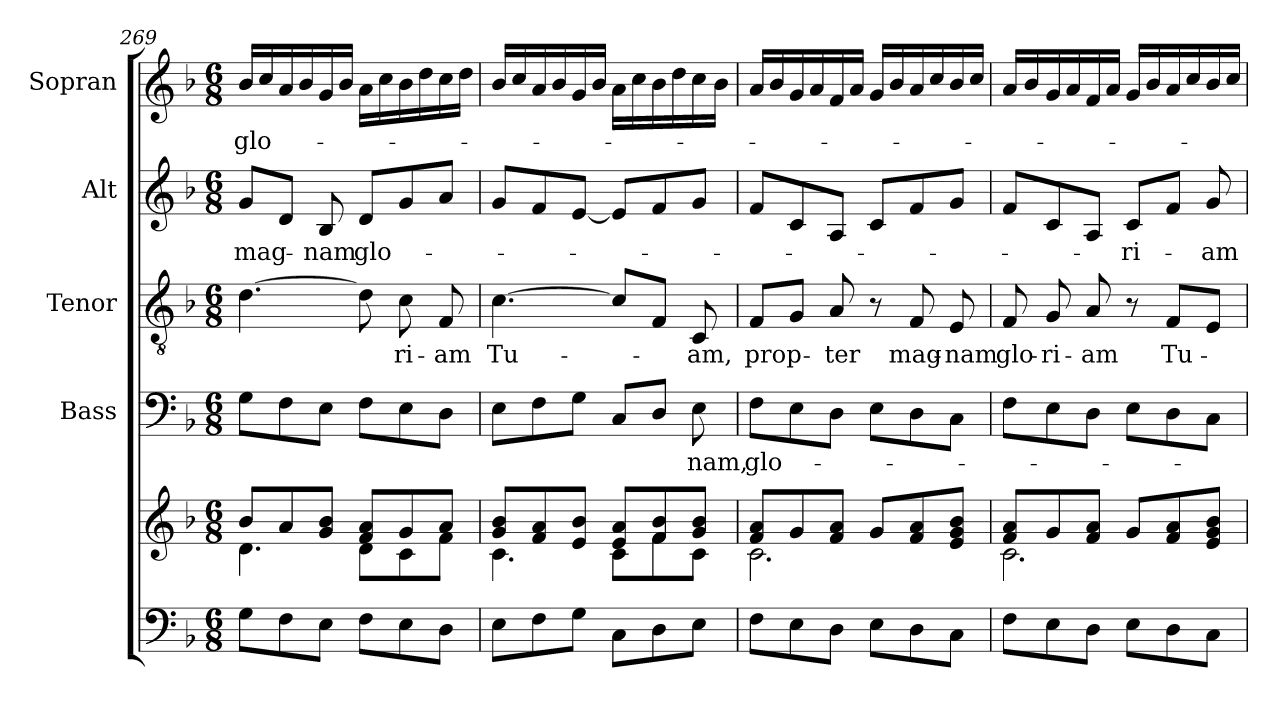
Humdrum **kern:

**kern	**kern	**kern	**text	**kern	**text	**kern	**text	**kern	**text
*part5	*part5	*part4	*part4	*part3	*part3	*part2	*part2	*part1	*part1
*staff6	*staff5	*staff4	*staff4	*staff3	*staff3	*staff2	*staff2	*staff1	*staff1
*	*	*I"Bass	*	*I"Tenor	*	*I"Alt	*	*I"Sopran	*
*	*	*I'B.	*	*I'T.	*	*I'A.	*	*I'S.	*
*clefF4	*clefG2	*clefF4	*	*clefGv2	*	*clefG2	*	*clefG2	*
*k[b-]	*k[b-]	*k[b-]	*	*k[b-]	*	*k[b-]	*	*k[b-]	*
*F:	*F:	*F:	*	*F:	*	*F:	*	*F:	*
*M6/8	*M6/8	*M6/8	*	*M6/8	*	*M6/8	*	*M6/8	*
=269	=269	=269	=269	=269	=269	=269	=269	=269	=269
*	*^	*	*	*	*	*	*	*	*
!	!	!	!	!	!	!	!	!LO:LY:b	!	!LO:LY:b
8G\L	8b-/L	4.d\	8G\L	.	[4.d\	.	8g/L	mag-	16b-/LL	glo-
.	.	.	.	.	.	.	.	.	16cc/	.
8F\	8a/	.	8F\	.	.	.	8d/J	.	16a/	.
.	.	.	.	.	.	.	.	.	16b-/	.
!	!	!	!	!	!	!	!	!LO:LY:b	!	!
8E\J	8g/ 8b-/J	.	8E\J	.	.	.	8B-/	-nam	16g/	.
.	.	.	.	.	.	.	.	.	16b-/JJ	.
!	!	!	!	!	!	!	!	!LO:LY:b	!	!
8F\L	8f/ 8a/L	8d\L	8F\L	.	8d\]	.	8d/L	glo-	16a\LL	.
.	.	.	.	.	.	.	.	.	16cc\	.
!	!	!	!	!	!	!LO:LY:b	!	!	!	!
8E\	8g/	8c\	8E\	.	8c\	-ri-	8g/	.	16b-\	.
.	.	.	.	.	.	.	.	.	16dd\	.
!	!	!	!	!	!	!LO:LY:b	!	!	!	!
8D\J	8a/J	8f\J	8D\J	.	8F/	-am	8a/J	.	16cc\	.
.	.	.	.	.	.	.	.	.	16dd\JJ	.
=270	=270	=270	=270	=270	=270	=270	=270	=270	=270	=270
!	!	!	!	!	!	!LO:LY:b	!	!	!	!
8E\L	8g/ 8b-/L	4.c\	8E\L	.	[4.c\	Tu-	8g/L	.	16b-/LL	.
.	.	.	.	.	.	.	.	.	16cc/	.
8F\	8f/ 8a/	.	8F\	.	.	.	8f/	.	16a/	.
.	.	.	.	.	.	.	.	.	16b-/	.
8G\J	8e/ 8b-/J	.	8G\J	.	.	.	[8e/J	.	16g/	.
.	.	.	.	.	.	.	.	.	16b-/JJ	.
8C\L	8e/ 8a/L	8c\L	8C/L	.	8c/L]	.	8e/L]	.	16a\LL	.
.	.	.	.	.	.	.	.	.	16cc\	.
8D\	8f/ 8b-/	8f\	8D/J	.	8F/J	.	8f/	.	16b-\	.
.	.	.	.	.	.	.	.	.	16dd\	.
!	!	!	!	!LO:LY:b	!	!LO:LY:b	!	!	!	!
8E\J	8g/ 8b-/J	8c\J	8E\	-nam,	8C/	-am,	8g/J	.	16cc\	.
.	.	.	.	.	.	.	.	.	16b-\JJ	.
!!LO:PB:g=z
=271	=271	=271	=271	=271	=271	=271	=271	=271	=271	=271
!	!	!	!	!LO:LY:b	!	!LO:LY:b	!	!	!	!
8F\L	8f/ 8a/L	2.c\	8F\L	glo-	8F/L	prop-	8f/L	.	16a/LL	.
.	.	.	.	.	.	.	.	.	16b-/	.
8E\	8g/	.	8E\	.	8G/J	.	8c/	.	16g/	.
.	.	.	.	.	.	.	.	.	16a/	.
!	!	!	!	!	!	!LO:LY:b	!	!	!	!
8D\J	8f/ 8a/J	.	8D\J	.	8A/	-ter	8A/J	.	16f/	.
.	.	.	.	.	.	.	.	.	16a/JJ	.
8E\L	8g/L	.	8E\L	.	8r	.	8c/L	.	16g/LL	.
.	.	.	.	.	.	.	.	.	16b-/	.
!	!	!	!	!	!	!LO:LY:b	!	!	!	!
8D\	8f/ 8a/	.	8D\	.	8F/	mag-	8f/	.	16a/	.
.	.	.	.	.	.	.	.	.	16cc/	.
!	!	!	!	!	!	!LO:LY:b	!	!	!	!
8C\J	8e/ 8g/ 8b-/J	.	8C\J	.	8E/	-nam	8g/J	.	16b-/	.
.	.	.	.	.	.	.	.	.	16cc/JJ	.
=272	=272	=272	=272	=272	=272	=272	=272	=272	=272	=272
!	!	!	!	!	!	!LO:LY:b	!	!	!	!
8F\L	8f/ 8a/L	2.c\	8F\L	.	8F/	glo-	8f/L	.	16a/LL	.
.	.	.	.	.	.	.	.	.	16b-/	.
!	!	!	!	!	!	!LO:LY:b	!	!	!	!
8E\	8g/	.	8E\	.	8G/	-ri-	8c/	.	16g/	.
.	.	.	.	.	.	.	.	.	16a/	.
!	!	!	!	!	!	!LO:LY:b	!	!	!	!
8D\J	8f/ 8a/J	.	8D\J	.	8A/	-am	8A/J	.	16f/	.
.	.	.	.	.	.	.	.	.	16a/JJ	.
!	!	!	!	!	!	!	!	!LO:LY:b	!	!
8E\L	8g/L	.	8E\L	.	8r	.	8c/L	-ri-	16g/LL	.
.	.	.	.	.	.	.	.	.	16b-/	.
!	!	!	!	!	!	!LO:LY:b	!	!	!	!
8D\	8f/ 8a/	.	8D\	.	8F/L	Tu-	8f/J	.	16a/	.
.	.	.	.	.	.	.	.	.	16cc/	.
!	!	!	!	!	!	!	!	!LO:LY:b	!	!
8C\J	8e/ 8g/ 8b-/J	.	8C\J	.	8E/J	.	8g/	-am	16b-/	.
.	.	.	.	.	.	.	.	.	16cc/JJ	.
*	*v	*v	*	*	*	*	*	*	*	*
=	=	=	=	=	=	=	=	=	=
*-	*-	*-	*-	*-	*-	*-	*-	*-	*-
